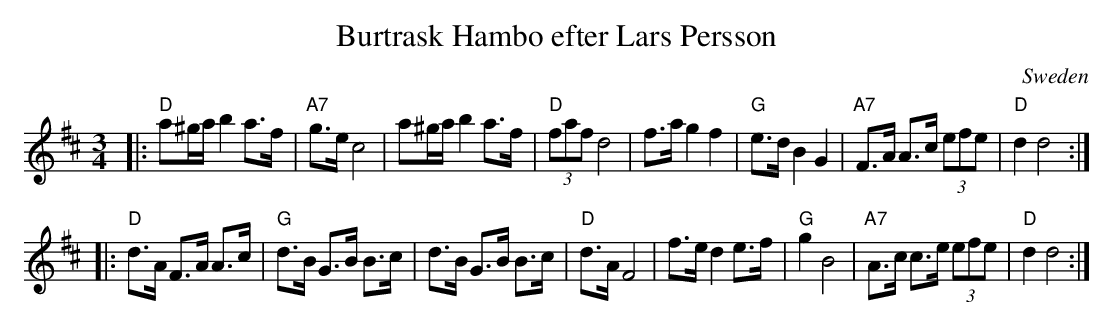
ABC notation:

X:1
T: Burtrask Hambo efter Lars Persson
O: Sweden
M: 3/4
L: 1/8
K: D
|: "D"a^g/a/ b2 a>f | "A7"g>e c4 | a^g/a/ b2 a>f | "D"(3faf d4 \
| f>a g2 f2 | "G"e>d B2 G2 | "A7"F>A A>c (3efe | "D"d2 d4 :|
|: "D"d>A F>A A>c | "G"d>B G>B B>c | d>B G>B B>c | "D"d>A F4 \
| f>e d2 e>f | "G"g2 B4 | "A7"A>c c>e (3efe | "D"d2 d4 :|
